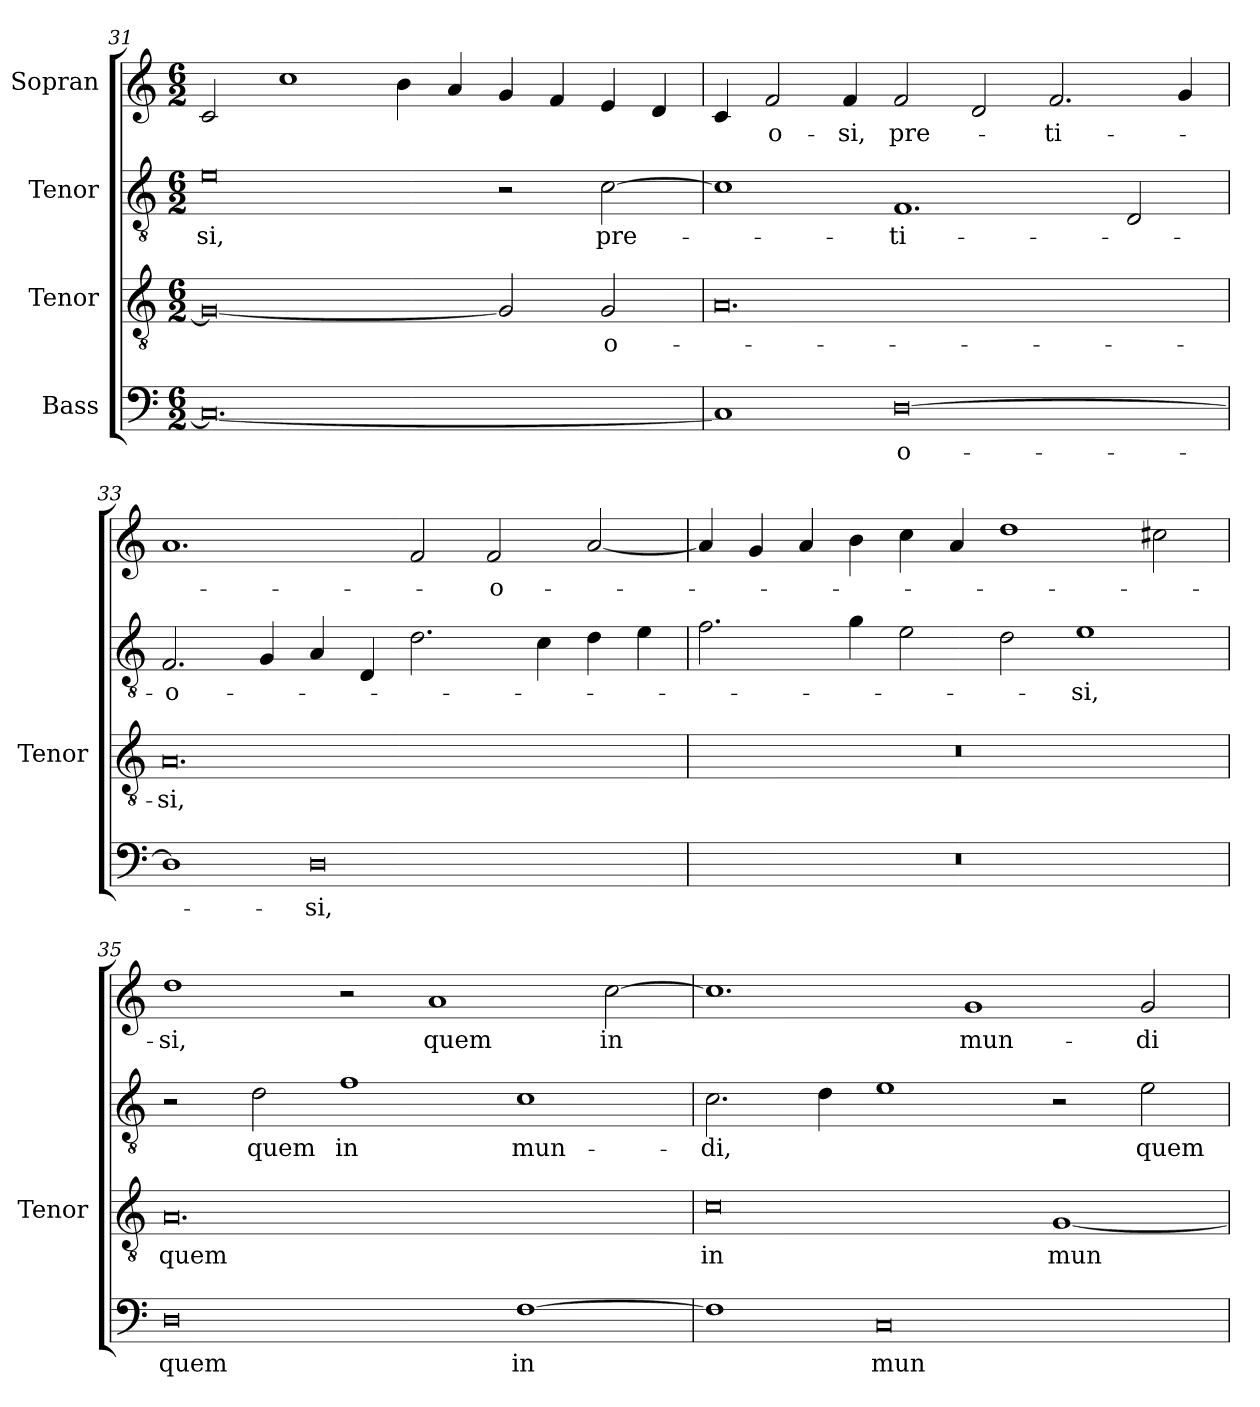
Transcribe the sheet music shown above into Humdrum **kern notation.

**kern	**text	**kern	**text	**kern	**text	**kern	**text
*part4	*part4	*part3	*part3	*part2	*part2	*part1	*part1
*staff4	*staff4	*staff3	*staff3	*staff2	*staff2	*staff1	*staff1
*I"Bass	*	*I"Tenor	*	*I"Tenor	*	*I"Sopran	*
*	*	*I'Tenor	*	*	*	*	*
!!LO:LB:g=z
*clefF4	*	*clefGv2	*	*clefGv2	*	*clefG2	*
*	*	*ITrd7c12	*	*ITrd7c12	*	*	*
*k[]	*	*k[]	*	*k[]	*	*k[]	*
*M6/2	*	*M6/2	*	*M6/2	*	*M6/2	*
=31	=31	=31	=31	=31	=31	=31	=31
!	!	!	!	!	!LO:LY:b:color=#000000	!	!
0.Ci_<	.	0GGi_<	.	0Ei	-si,	2ci/	.
.	.	.	.	.	.	1cci	.
.	.	.	.	.	.	4bi\	.
.	.	.	.	.	.	4ai/	.
.	.	2GGi/]	.	2r	.	4gi/	.
.	.	.	.	.	.	4fi/	.
!	!	!	!LO:LY:b:color=#000000	!	!	!	!
!	!	!	!	!	!LO:LY:b:color=#000000	!	!
.	.	2GGi/	-o-	[>2Ci\	pre-	4ei/	.
.	.	.	.	.	.	4di/	.
=32	=32	=32	=32	=32	=32	=32	=32
1Ci]	.	0.AAi	.	1Ci]	.	4ci/	.
!	!	!	!	!	!	!	!LO:LY:b:color=#000000
.	.	.	.	.	.	2fi/	-o-
!	!	!	!	!	!	!	!LO:LY:b:color=#000000
.	.	.	.	.	.	4fi/	-si,
!	!LO:LY:b:color=#000000	!	!	!	!	!	!
!	!	!	!	!	!LO:LY:b:color=#000000	!	!
!	!	!	!	!	!	!	!LO:LY:b:color=#000000
[>0Di	-o-	.	.	1.FFi	-ti-	2fi/	pre-
.	.	.	.	.	.	2di/	.
!	!	!	!	!	!	!	!LO:LY:b:color=#000000
.	.	.	.	.	.	2.fi/	-ti-
.	.	.	.	2DDi/	.	.	.
.	.	.	.	.	.	4gi/	.
=33	=33	=33	=33	=33	=33	=33	=33
!	!	!	!LO:LY:b:color=#000000	!	!	!	!
!	!	!	!	!	!LO:LY:b:color=#000000	!	!
1Di]	.	0.AAi	-si,	2.FFi/	-o-	1.ai	.
.	.	.	.	4GGi/	.	.	.
!	!LO:LY:b:color=#000000	!	!	!	!	!	!
0Di	-si,	.	.	4AAi/	.	.	.
.	.	.	.	4DDi/	.	.	.
.	.	.	.	2.Di\	.	2fi/	.
!	!	!	!	!	!	!	!LO:LY:b:color=#000000
.	.	.	.	.	.	2fi/	-o-
.	.	.	.	4Ci\	.	.	.
.	.	.	.	4Di\	.	[<2ai/	.
.	.	.	.	4Ei\	.	.	.
=34	=34	=34	=34	=34	=34	=34	=34
!LO:N:vis=1	!	!LO:N:vis=1	!	!	!	!	!
0.r	.	0.r	.	2.Fi\	.	4ai/]	.
.	.	.	.	.	.	4gi/	.
.	.	.	.	.	.	4ai/	.
.	.	.	.	4Gi\	.	4bi\	.
.	.	.	.	2Ei\	.	4cci\	.
.	.	.	.	.	.	4ai/	.
.	.	.	.	2Di\	.	1ddi	.
!	!	!	!	!	!LO:LY:b:color=#000000	!	!
.	.	.	.	1Ei	-si,	.	.
.	.	.	.	.	.	2cc#Xi\	.
=35	=35	=35	=35	=35	=35	=35	=35
!	!LO:LY:b:color=#000000	!	!	!	!	!	!
!	!	!	!LO:LY:b:color=#000000	!	!	!	!
!	!	!	!	!	!	!	!LO:LY:b:color=#000000
0Di	quem	0.AAi	quem	2r	.	1ddi	-si,
!	!	!	!	!	!LO:LY:b:color=#000000	!	!
.	.	.	.	2Di\	quem	.	.
!	!	!	!	!	!LO:LY:b:color=#000000	!	!
.	.	.	.	1Fi	in	2r	.
!	!	!	!	!	!	!	!LO:LY:b:color=#000000
.	.	.	.	.	.	1ai	quem
!	!LO:LY:b:color=#000000	!	!	!	!	!	!
!	!	!	!	!	!LO:LY:b:color=#000000	!	!
[>1Fi	in	.	.	1Ci	mun-	.	.
!	!	!	!	!	!	!	!LO:LY:b:color=#000000
.	.	.	.	.	.	[>2cci\	in
!!LO:PB:g=z
=36	=36	=36	=36	=36	=36	=36	=36
!	!	!	!LO:LY:b:color=#000000	!	!	!	!
!	!	!	!	!	!LO:LY:b:color=#000000	!	!
1Fi]	.	0Ci	in	2.Ci\	-di,	1.cci]	.
.	.	.	.	4Di\	.	.	.
!	!LO:LY:b:color=#000000	!	!	!	!	!	!
0Ci	mun-	.	.	1Ei	.	.	.
!	!	!	!	!	!	!	!LO:LY:b:color=#000000
.	.	.	.	.	.	1gi	mun-
!	!	!	!LO:LY:b:color=#000000	!	!	!	!
.	.	[<1GGi	mun-	2r	.	.	.
!	!	!	!	!	!LO:LY:b:color=#000000	!	!
!	!	!	!	!	!	!	!LO:LY:b:color=#000000
.	.	.	.	2Ei\	quem	2gi/	-di
=	=	=	=	=	=	=	=
*-	*-	*-	*-	*-	*-	*-	*-
